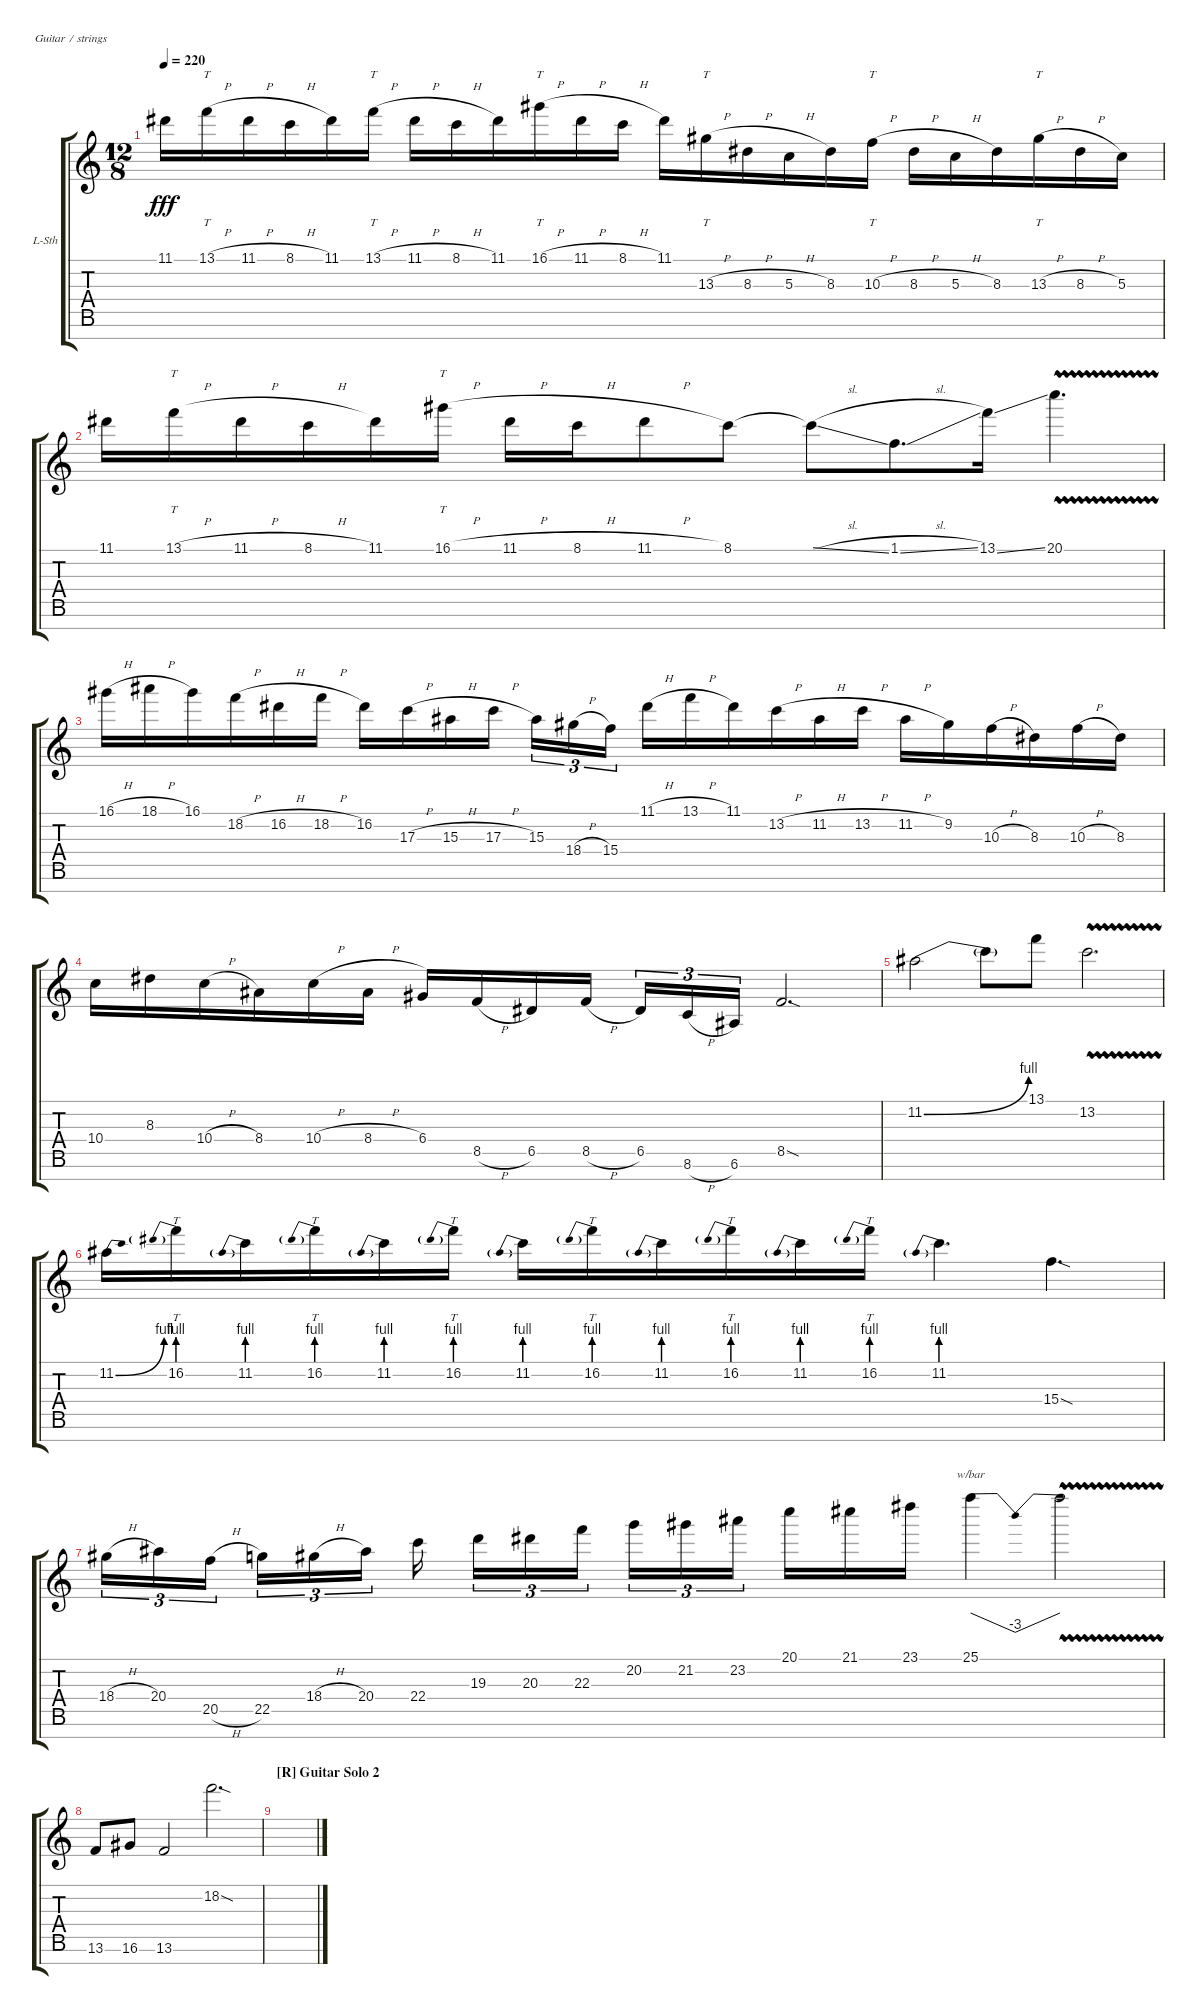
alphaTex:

\defaultSystemsLayout 4
\bracketExtendMode groupsimilarinstruments
\firstSystemTrackNameOrientation horizontal
\otherSystemsTrackNameOrientation horizontal
\track ("Synthesizer" "L-Sth") {instrument electricguitarclean}
\staff {score tabs}
\tuning (E4 B3 G3 D3 A2 E2 B1)
\ts (12 8)
\tempo 220
\clef g2
\scale
0.333333
\ks c
11.1.16{dy fff} 13.1{h}.16{tt} 11.1{h}.16 8.1{h}.16 11.1.16 13.1{h}.16{tt} 11.1{h}.16 8.1{h}.16 11.1.16 16.1{h}.16{tt} 11.1{h}.16 8.1{h}.16 11.1.16 13.3{h}.16{tt} 8.3{h}.16 5.3{h}.16 8.3.16 10.3{h}.16{tt} 8.3{h}.16 5.3{h}.16 8.3.16 13.3{h}.16{tt} 8.3{h}.16 5.3.16 |
\scale
0.333333 11.1.16 13.1{h}.16{tt} 11.1{h}.16 8.1{h}.16 11.1.16 16.1{h}.16{tt} 11.1{h}.16 8.1{h}.16 11.1{h}.8 8.1.8 8.1{sl t}.8 1.1{sl}.8{d} 13.1{ss}.16 20.1{vw}.4{d} |
\scale
0.333333 16.1{h}.16 18.1{h}.16 16.1.16 18.2{h}.16 16.2{h}.16 18.2{h}.16 16.2.16 17.3{h}.16 15.3{h}.16 17.3{h}.16 15.3.16{tu (3 2)} 18.4{h}.16{tu (3 2)} 15.4.16{tu (3 2)} 11.1{h}.16 13.1{h}.16 11.1.16 13.2{h}.16 11.2{h}.16 13.2{h}.16 11.2{h}.16 9.2.16 10.3{h}.16 8.3.16 10.3{h}.16 8.3.16 |
\scale
0.333333 10.4.16 8.3.16 10.4{h}.16 8.4.16 10.4{h}.16 8.4{h}.16 6.4.16 8.5{h}.16 6.5.16 8.5{h}.16 6.5.16{tu (3 2)} 8.6{h}.16{tu (3 2)} 6.6.16{tu (3 2)} 8.5{sod}.2{d} |
\scale
0.333333 11.2{be (bend 0 0 15 4)}.2 11.2{t}.8 13.1.8 13.2{vw}.2{d} |
\scale
0.333333 11.2{be (bend 0 0 15 4)}.16 16.2{be (prebend 0 4 60 4)}.16{tt} 11.2{be (prebend 0 4 60 4)}.16 16.2{be (prebend 0 4 60 4)}.16{tt} 11.2{be (prebend 0 4 60 4)}.16 16.2{be (prebend 0 4 60 4)}.16{tt} 11.2{be (prebend 0 4 60 4)}.16 16.2{be (prebend 0 4 60 4)}.16{tt} 11.2{be (prebend 0 4 60 4)}.16 16.2{be (prebend 0 4 60 4)}.16{tt} 11.2{be (prebend 0 4 60 4)}.16 16.2{be (prebend 0 4 60 4)}.16{tt} 11.2{be (prebend 0 4 60 4)}.4{d} 15.4{sod}.4{d} |
\scale
0.333333 18.4{h}.16{tu (3 2)} 20.4.16{tu (3 2)} 20.5{h}.16{tu (3 2)} 22.5.16{tu (3 2)} 18.4{h}.16{tu (3 2)} 20.4.16{tu (3 2)} 22.4.16 19.3.16{tu (3 2)} 20.3.16{tu (3 2)} 22.3.16{tu (3 2)} 20.2.16{tu (3 2)} 21.2.16{tu (3 2)} 23.2.16{tu (3 2)} 20.1.16 21.1.16 23.1.16 25.1.4{tbe (dip default 0 0 6.6 -12 12 0)} 25.1{vw t}.2 |
13.6.8 16.6.8 13.6.2 18.2{sod}.2{d} |
\section ("R" "Guitar Solo 2")
